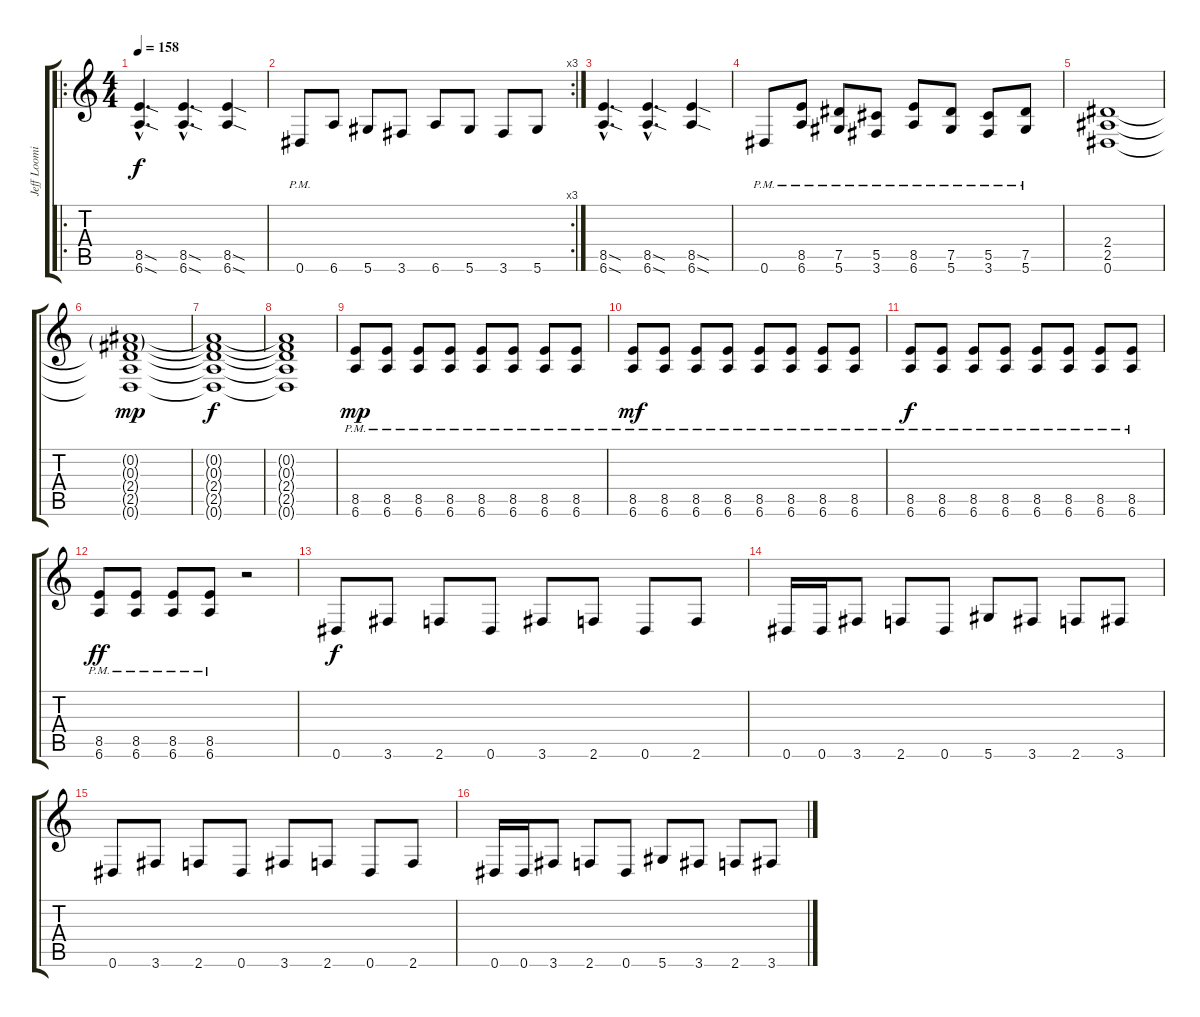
\track ("Jeff Loomis Rthym" "Jeff Loomi") {instrument distortionguitar}
\staff {score tabs}
\tuning (Eb4 Bb3 Gb3 Db3 Ab2 Eb2) {hide}
\ro
\ts (4 4)
\tempo 158
\clef g2
\ks c
(8.5{sod hac} 6.6{sod hac}).4{d dy f} (8.5{sod hac} 6.6{sod hac}).4{d} (8.5{sod} 6.6{sod}).4 |
\rc 3
0.6{pm}.8 6.6.8 5.6.8 3.6.8 6.6.8 5.6.8 3.6.8 5.6.8 |
(8.5{sod hac} 6.6{sod hac}).4{d} (8.5{sod hac} 6.6{sod hac}).4{d} (8.5{sod} 6.6{sod}).4 |
0.6{pm}.8 (8.5{pm} 6.6{pm}).8 (7.5{pm} 5.6{pm}).8 (5.5{pm} 3.6{pm}).8 (8.5{pm} 6.6{pm}).8 (7.5{pm} 5.6{pm}).8 (5.5{pm} 3.6{pm}).8 (7.5{pm} 5.6{pm}).8 |
(2.4 2.5 0.6).1 |
(0.2{g} 0.3{g} 2.4{t} 2.5{t} 0.6{t}).1{dy mp} |
(0.2{t} 0.3{t} 2.4{t} 2.5{t} 0.6{t}).1{dy f} |
(0.2{t} 0.3{t} 2.4{t} 2.5{t} 0.6{t}).1 |
(8.5{pm} 6.6{pm}).8{dy mp} (8.5{pm} 6.6{pm}).8 (8.5{pm} 6.6{pm}).8 (8.5{pm} 6.6{pm}).8 (8.5{pm} 6.6{pm}).8 (8.5{pm} 6.6{pm}).8 (8.5{pm} 6.6{pm}).8 (8.5{pm} 6.6{pm}).8 |
(8.5{pm} 6.6{pm}).8{dy mf} (8.5{pm} 6.6{pm}).8 (8.5{pm} 6.6{pm}).8 (8.5{pm} 6.6{pm}).8 (8.5{pm} 6.6{pm}).8 (8.5{pm} 6.6{pm}).8 (8.5{pm} 6.6{pm}).8 (8.5{pm} 6.6{pm}).8 |
(8.5{pm} 6.6{pm}).8{dy f} (8.5{pm} 6.6{pm}).8 (8.5{pm} 6.6{pm}).8 (8.5{pm} 6.6{pm}).8 (8.5{pm} 6.6{pm}).8 (8.5{pm} 6.6{pm}).8 (8.5{pm} 6.6{pm}).8 (8.5{pm} 6.6{pm}).8 |
(8.5{pm} 6.6{pm}).8{dy ff} (8.5{pm} 6.6{pm}).8 (8.5{pm} 6.6{pm}).8 (8.5{pm} 6.6{pm}).8 r.2 |
0.6.8{dy f} 3.6.8 2.6.8 0.6.8 3.6.8 2.6.8 0.6.8 2.6.8 |
0.6.16 0.6.16 3.6.8 2.6.8 0.6.8 5.6.8 3.6.8 2.6.8 3.6.8 |
0.6.8 3.6.8 2.6.8 0.6.8 3.6.8 2.6.8 0.6.8 2.6.8 |
0.6.16 0.6.16 3.6.8 2.6.8 0.6.8 5.6.8 3.6.8 2.6.8 3.6.8
